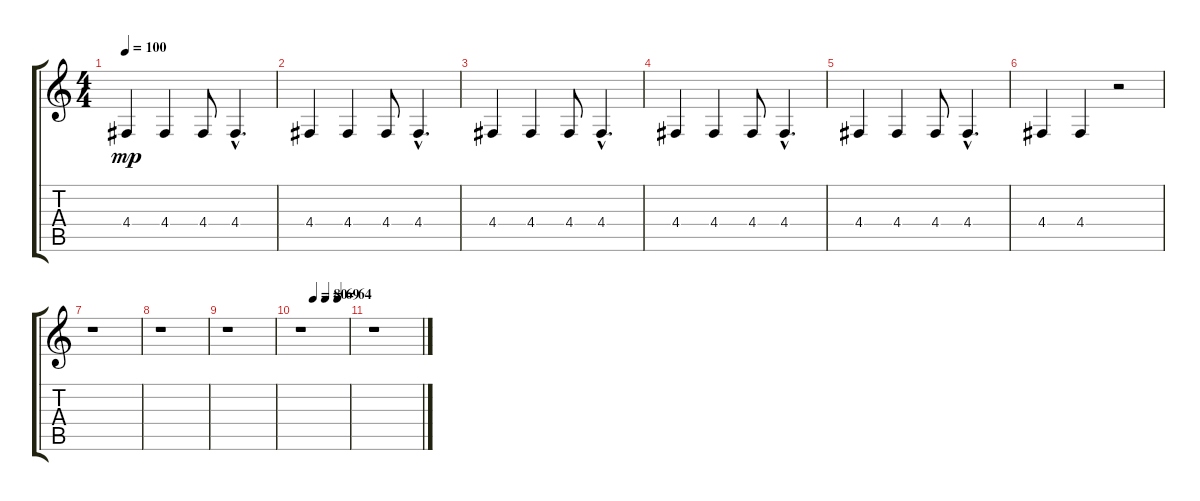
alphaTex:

\track "" {instrument seashore}
\staff {score tabs}
\tuning (E4 B3 G3 D3 A2 E2) {hide}
\ts (4 4)
\tempo 100
\clef g2
\ks c
4.4.4{dy mp} 4.4.4 4.4.8 4.4{hac}.4{d} |
4.4.4 4.4.4 4.4.8 4.4{hac}.4{d} |
4.4.4 4.4.4 4.4.8 4.4{hac}.4{d} |
4.4.4 4.4.4 4.4.8 4.4{hac}.4{d} |
4.4.4 4.4.4 4.4.8 4.4{hac}.4{d} |
4.4.4 4.4.4 r.2 |
r.1 |
r.1 |
r.1 |
\tempo (80 0.28125)
\tempo (69 0.53125)
\tempo (64 0.78125)
r.1 |
r.1
